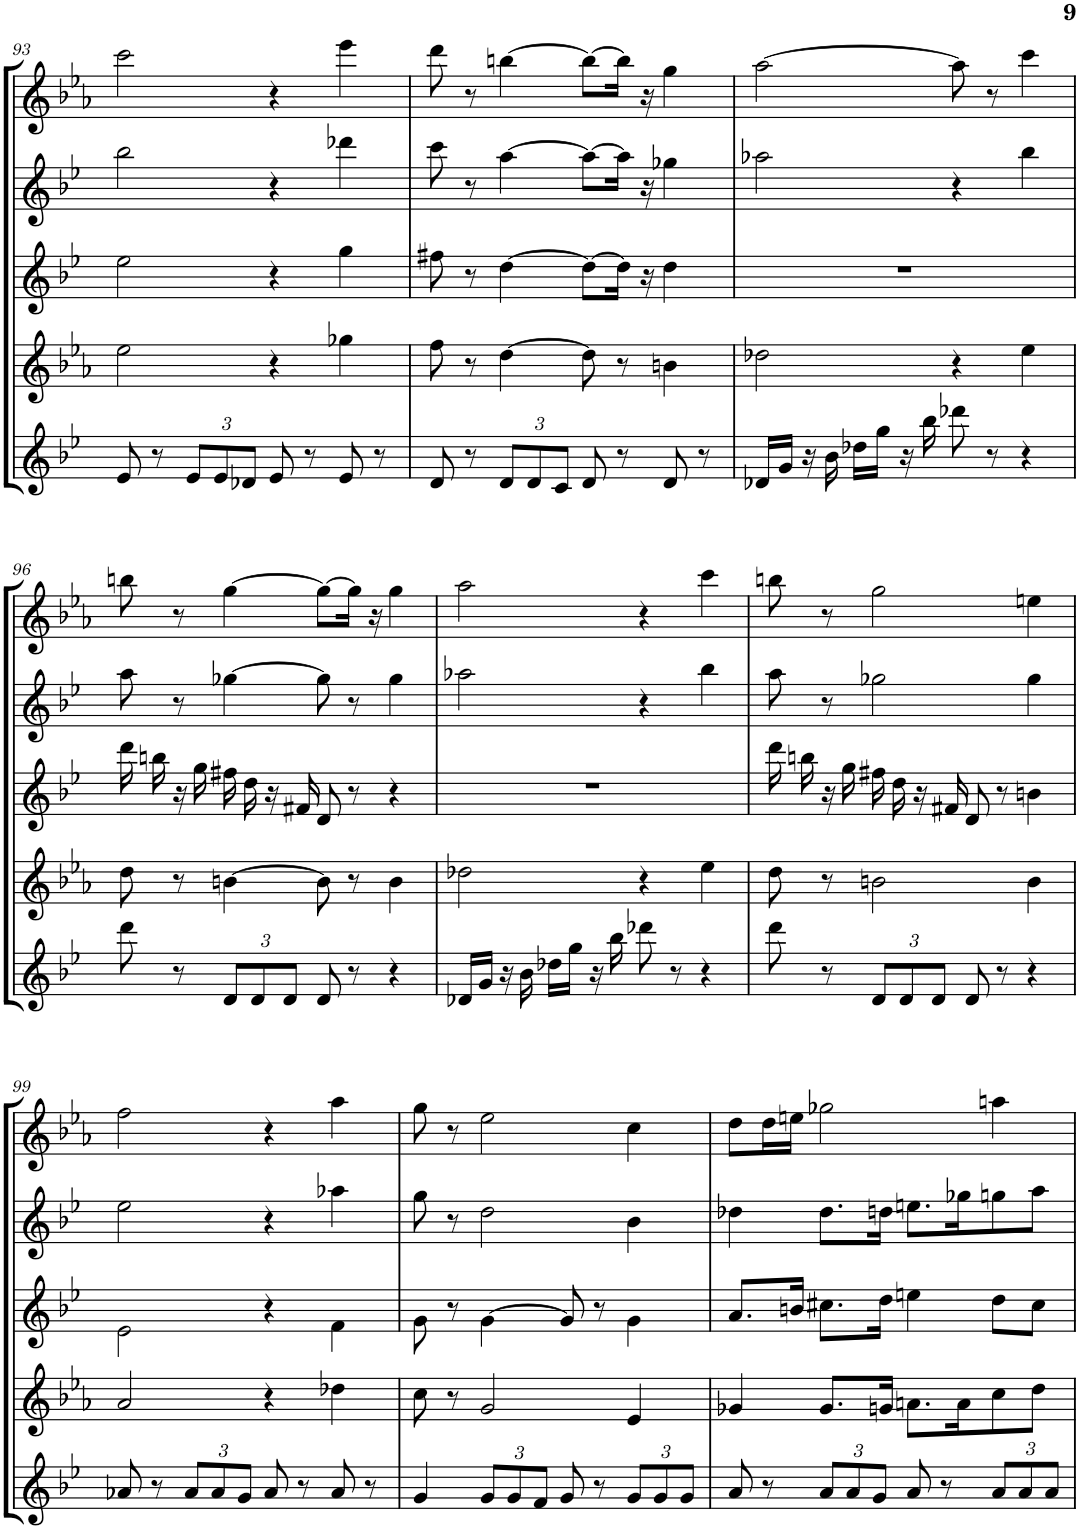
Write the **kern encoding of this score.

**kern	**kern	**kern	**kern	**kern
*part5	*part4	*part3	*part2	*part1
*staff5	*staff4	*staff3	*staff2	*staff1
*I"Baritone Saxophone	*I"Tenor Saxophone	*I"Alto Saxophone	*I"Alto Saxophone	*I"Soprano Saxophone
*I'Bar Sax	*I'T Sax	*I'A Sax	*I'A Sax	*I'S Sax
!!LO:PB:g=z
*clefG2	*clefG2	*clefG2	*clefG2	*clefG2
*Trd12c21	*Trd8c14	*Trd5c9	*Trd5c9	*Trd1c2
*k[b-e-]	*k[b-e-a-]	*k[b-e-]	*k[b-e-]	*k[b-e-a-]
*M4/4	*M4/4	*M4/4	*M4/4	*M4/4
=93	=93	=93	=93	=93
8e-/	2ee-\	2ee-\	2bb-\	2ccc\
8r	.	.	.	.
*Xbrackettup	*	*	*	*
12e-/L	.	.	.	.
12e-/	.	.	.	.
12d-X/J	.	.	.	.
8e-/	4r	4r	4r	4r
8r	.	.	.	.
8e-/	4gg-X\	4gg\	4ddd-X\	4eee-\
8r	.	.	.	.
=94	=94	=94	=94	=94
8d/	8ff\	8ff#X\	8ccc\	8ddd\
8r	8r	8r	8r	8r
12d/L	[4dd\	[4dd\	[4aa\	[4bbn\
12d/	.	.	.	.
12c/J	.	.	.	.
8d/	8dd\]	8dd\L_	8aa\L_	8bb\L_
8r	8r	16dd\Jk]	16aa\Jk]	16bb\Jk]
.	.	16r	16r	16r
8d/	4bn\	4dd\	4gg-X\	4gg\
8r	.	.	.	.
=95	=95	=95	=95	=95
16d-X/LL	2dd-X\	1r	2aa-X\	[2aa-\
16g/JJ	.	.	.	.
16r	.	.	.	.
16b-\	.	.	.	.
16dd-X\LL	.	.	.	.
16gg\JJ	.	.	.	.
16r	.	.	.	.
16bb-\	.	.	.	.
8ddd-X\	4r	.	4r	8aa-\]
8r	.	.	.	8r
4r	4ee-\	.	4bb-\	4ccc\
!!LO:LB:g=z
=96	=96	=96	=96	=96
8ddd\	8dd\	16ddd\	8aa\	8bbn\
.	.	16bbn\	.	.
8r	8r	16r	8r	8r
.	.	16gg\	.	.
12d/L	[4bn\	16ff#X\	[4gg-X\	[4gg\
.	.	16dd\	.	.
12d/	.	.	.	.
.	.	16r	.	.
12d/J	.	.	.	.
.	.	16f#X/	.	.
8d/	8b\]	8d/	8gg-\]	8gg\L_
8r	8r	8r	8r	16gg\Jk]
.	.	.	.	16r
4r	4b\	4r	4gg-\	4gg\
=97	=97	=97	=97	=97
16d-X/LL	2dd-X\	1r	2aa-X\	2aa-\
16g/JJ	.	.	.	.
16r	.	.	.	.
16b-\	.	.	.	.
16dd-X\LL	.	.	.	.
16gg\JJ	.	.	.	.
16r	.	.	.	.
16bb-\	.	.	.	.
8ddd-X\	4r	.	4r	4r
8r	.	.	.	.
4r	4ee-\	.	4bb-\	4ccc\
=98	=98	=98	=98	=98
8ddd\	8dd\	16ddd\	8aa\	8bbn\
.	.	16bbn\	.	.
8r	8r	16r	8r	8r
.	.	16gg\	.	.
12d/L	2bn\	16ff#X\	2gg-X\	2gg\
.	.	16dd\	.	.
12d/	.	.	.	.
.	.	16r	.	.
12d/J	.	.	.	.
.	.	16f#X/	.	.
8d/	.	8d/	.	.
8r	.	8r	.	.
4r	4b\	4bn\	4gg-\	4een\
!!LO:LB:g=z
=99	=99	=99	=99	=99
8a-X/	2a-/	2e-\	2ee-\	2ff\
8r	.	.	.	.
12a-/L	.	.	.	.
12a-/	.	.	.	.
12g/J	.	.	.	.
8a-/	4r	4r	4r	4r
8r	.	.	.	.
8a-/	4dd-X\	4f\	4aa-X\	4aa-\
8r	.	.	.	.
=100	=100	=100	=100	=100
4g/	8cc\	8g\	8gg\	8gg\
.	8r	8r	8r	8r
12g/L	2g/	[4g\	2dd\	2ee-\
12g/	.	.	.	.
12f/J	.	.	.	.
8g/	.	8g/]	.	.
8r	.	8r	.	.
12g/L	4e-/	4g\	4b-\	4cc\
12g/	.	.	.	.
12g/J	.	.	.	.
=101	=101	=101	=101	=101
8a/	4g-X/	8.a/L	4dd-X\	8dd\L
8r	.	.	.	16dd\L
.	.	16bn/Jk	.	16een\JJ
12a/L	8.g-/L	8.cc#X\L	8.dd-\L	2gg-X\
12a/	.	.	.	.
12g/J	.	.	.	.
.	16gn/Jk	16dd\Jk	16ddn\Jk	.
8a/	8.an\L	4een\	8.een\L	.
8r	.	.	.	.
.	16a\K	.	16gg-X\K	.
12a/L	8cc\	8dd\L	8ggn\	4aan\
12a/	.	.	.	.
.	8dd\J	8cc#\J	8aa\J	.
12a/J	.	.	.	.
=	=	=	=	=
*-	*-	*-	*-	*-
